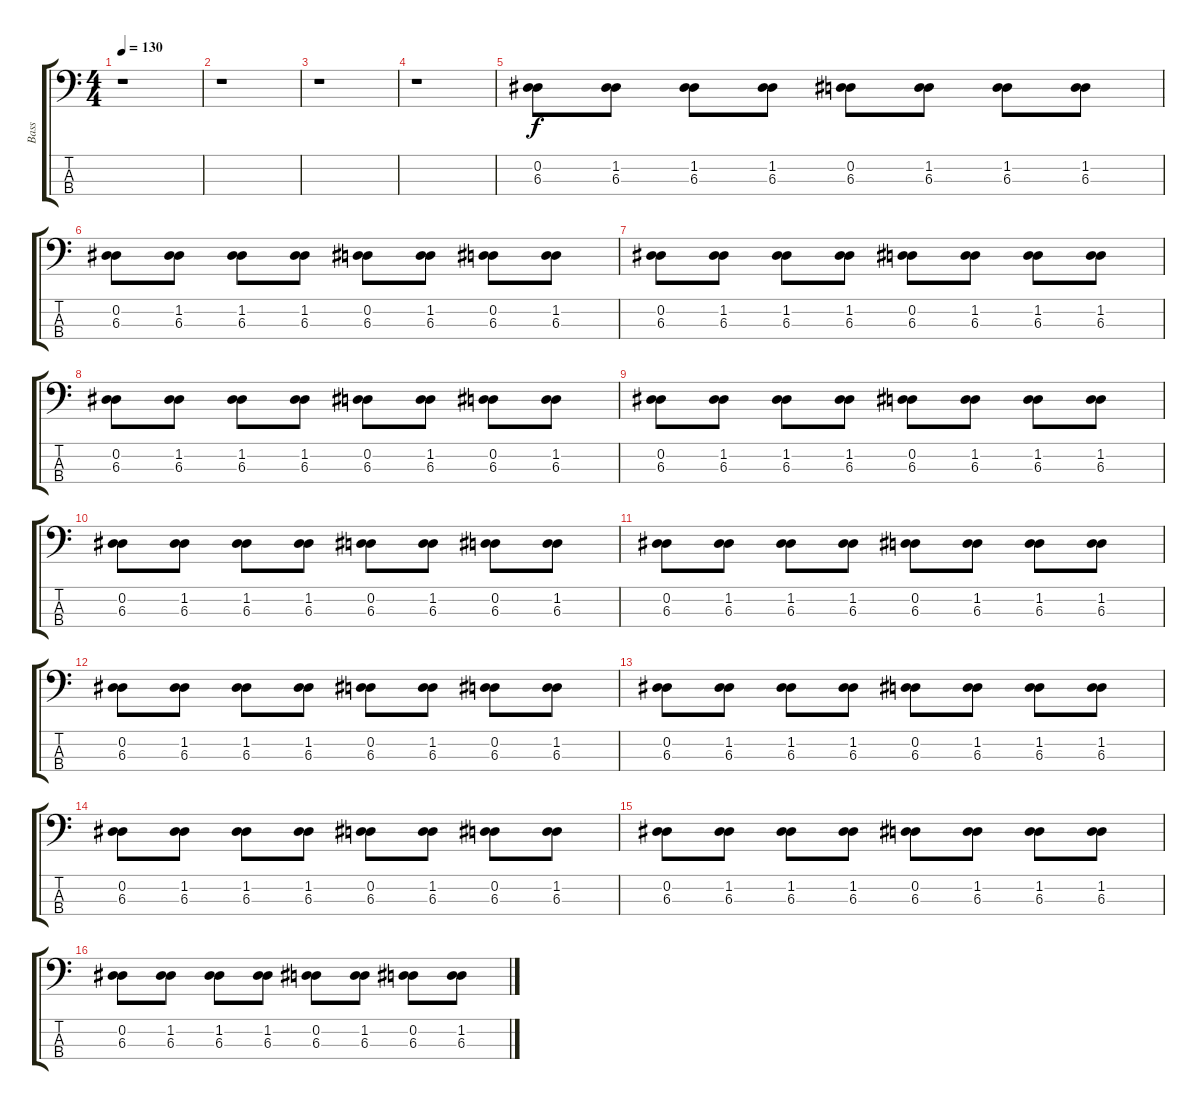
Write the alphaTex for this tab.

\track ("Bass" "Bass") {instrument electricbasspick}
\staff {score tabs}
\tuning (G2 D2 A1 E1) {hide}
\ts (4 4)
\tempo 130
\clef f4
\ks c
r.1{dy f} |
r.1 |
r.1 |
r.1 |
(0.2 6.3).8 (1.2 6.3).8 (1.2 6.3).8 (1.2 6.3).8 (0.2 6.3).8 (1.2 6.3).8 (1.2 6.3).8 (1.2 6.3).8 |
(0.2 6.3).8 (1.2 6.3).8 (1.2 6.3).8 (1.2 6.3).8 (0.2 6.3).8 (1.2 6.3).8 (0.2 6.3).8 (1.2 6.3).8 |
(0.2 6.3).8 (1.2 6.3).8 (1.2 6.3).8 (1.2 6.3).8 (0.2 6.3).8 (1.2 6.3).8 (1.2 6.3).8 (1.2 6.3).8 |
(0.2 6.3).8 (1.2 6.3).8 (1.2 6.3).8 (1.2 6.3).8 (0.2 6.3).8 (1.2 6.3).8 (0.2 6.3).8 (1.2 6.3).8 |
(0.2 6.3).8 (1.2 6.3).8 (1.2 6.3).8 (1.2 6.3).8 (0.2 6.3).8 (1.2 6.3).8 (1.2 6.3).8 (1.2 6.3).8 |
(0.2 6.3).8 (1.2 6.3).8 (1.2 6.3).8 (1.2 6.3).8 (0.2 6.3).8 (1.2 6.3).8 (0.2 6.3).8 (1.2 6.3).8 |
(0.2 6.3).8 (1.2 6.3).8 (1.2 6.3).8 (1.2 6.3).8 (0.2 6.3).8 (1.2 6.3).8 (1.2 6.3).8 (1.2 6.3).8 |
(0.2 6.3).8 (1.2 6.3).8 (1.2 6.3).8 (1.2 6.3).8 (0.2 6.3).8 (1.2 6.3).8 (0.2 6.3).8 (1.2 6.3).8 |
(0.2 6.3).8 (1.2 6.3).8 (1.2 6.3).8 (1.2 6.3).8 (0.2 6.3).8 (1.2 6.3).8 (1.2 6.3).8 (1.2 6.3).8 |
(0.2 6.3).8 (1.2 6.3).8 (1.2 6.3).8 (1.2 6.3).8 (0.2 6.3).8 (1.2 6.3).8 (0.2 6.3).8 (1.2 6.3).8 |
(0.2 6.3).8 (1.2 6.3).8 (1.2 6.3).8 (1.2 6.3).8 (0.2 6.3).8 (1.2 6.3).8 (1.2 6.3).8 (1.2 6.3).8 |
(0.2 6.3).8 (1.2 6.3).8 (1.2 6.3).8 (1.2 6.3).8 (0.2 6.3).8 (1.2 6.3).8 (0.2 6.3).8 (1.2 6.3).8
